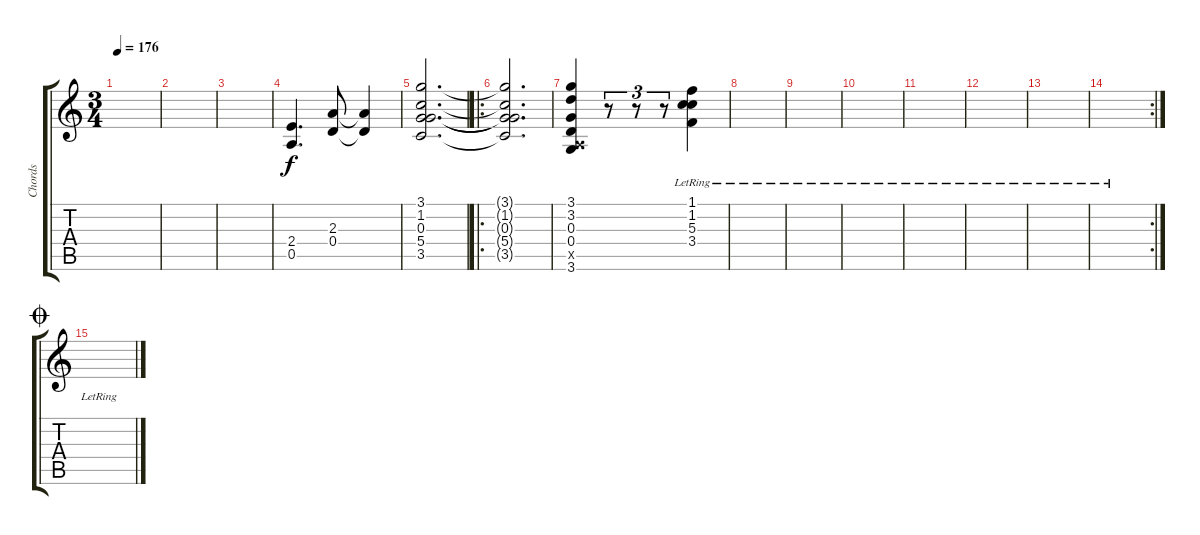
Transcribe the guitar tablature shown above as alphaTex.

\track ("Chords" "Chords") {instrument acousticguitarsteel}
\staff {score tabs}
\tuning (E4 B3 G3 D3 A2 E2) {hide}
\ts (3 4)
\tempo 176
\clef g2
\ks c
|
|
|
(2.4 0.5).4{d} (2.3 0.4).8 (2.3{t} 0.4{t}).4 |
(3.1 1.2 0.3 5.4 3.5).2{d} |
\ro
(3.1{t} 1.2{t} 0.3{t} 5.4{t} 3.5{t}).2{d} |
(3.1 3.2 0.3 0.4 0.5{x} 3.6).4 r.8{tu (3 2)} r.8{tu (3 2)} r.8{tu (3 2)} (1.1 1.2 5.3 3.4{lr}).4 |
|
|
|
|
|
|
\rc 2
|
\jump coda
